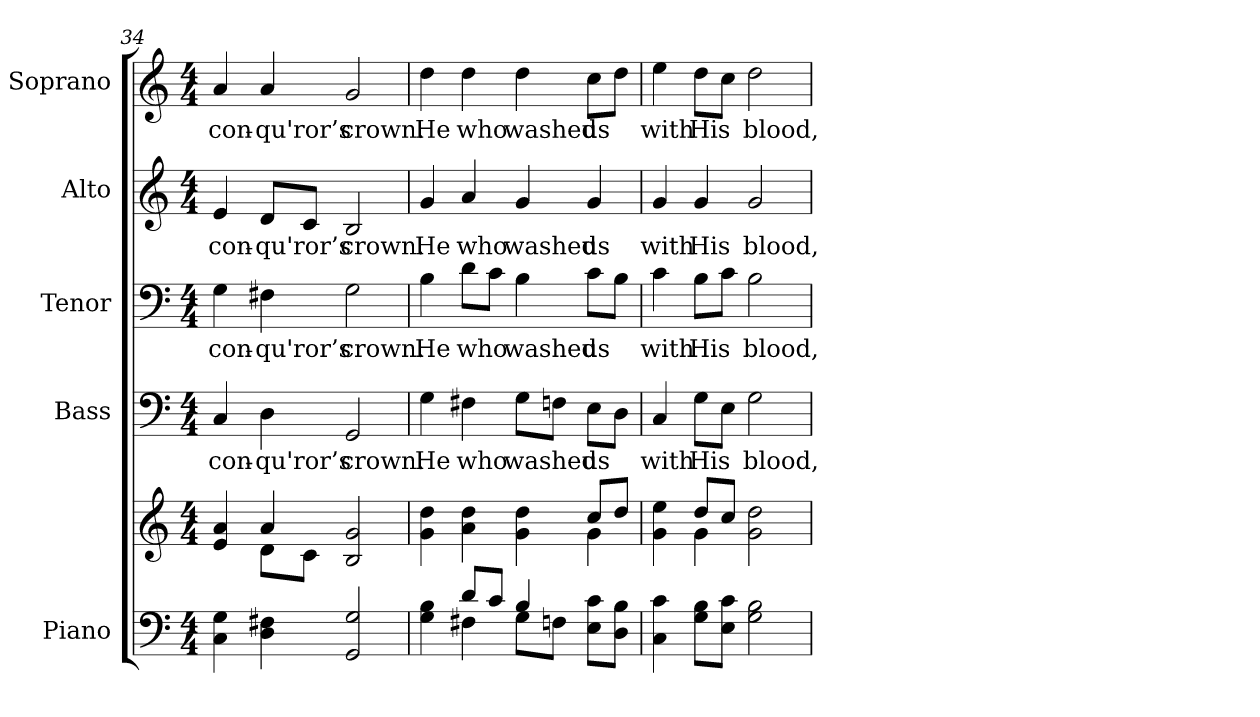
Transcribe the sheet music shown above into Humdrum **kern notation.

**kern	**kern	**kern	**text	**kern	**text	**kern	**text	**kern	**text
*part5	*part5	*part4	*part4	*part3	*part3	*part2	*part2	*part1	*part1
*staff6	*staff5	*staff4	*staff4	*staff3	*staff3	*staff2	*staff2	*staff1	*staff1
*I"Piano	*	*I"Bass	*	*I"Tenor	*	*I"Alto	*	*I"Soprano	*
*I'Pno.	*	*I'B.	*	*I'T.	*	*I'A.	*	*I'S.	*
*clefF4	*clefG2	*clefF4	*	*clefF4	*	*clefG2	*	*clefG2	*
*k[]	*k[]	*k[]	*	*k[]	*	*k[]	*	*k[]	*
*C:	*C:	*C:	*	*C:	*	*C:	*	*C:	*
*M4/4	*M4/4	*M4/4	*	*M4/4	*	*M4/4	*	*M4/4	*
=34	=34	=34	=34	=34	=34	=34	=34	=34	=34
*	*^	*	*	*	*	*	*	*	*
!	!	!	!	!LO:LY:b:color=#000000	!	!	!	!	!	!
!	!	!	!	!	!	!LO:LY:b:color=#000000	!	!	!	!
!	!	!	!	!	!	!	!	!LO:LY:b:color=#000000	!	!
!	!	!	!	!	!	!	!	!	!	!LO:LY:b:color=#000000
4Ci\ 4Gi	4ei/ 4ai	4ryy	4Ci/	con-	4Gi\	con-	4ei/	con-	4ai/	con-
!	!	!	!	!LO:LY:b:color=#000000	!	!	!	!	!	!
!	!	!	!	!	!	!LO:LY:b:color=#000000	!	!	!	!
!	!	!	!	!	!	!	!	!LO:LY:b:color=#000000	!	!
!	!	!	!	!	!	!	!	!	!	!LO:LY:b:color=#000000
4Di\ 4F#Xi	4ai/	8di\L	4Di\	-qu'ror’s	4F#Xi\	-qu'ror’s	8di/L	-qu'ror’s	4ai/	-qu'ror’s
.	.	8ci\J	.	.	.	.	8ci/J	.	.	.
!	!	!	!	!LO:LY:b:color=#000000	!	!	!	!	!	!
!	!	!	!	!	!	!LO:LY:b:color=#000000	!	!	!	!
!	!	!	!	!	!	!	!	!LO:LY:b:color=#000000	!	!
!	!	!	!	!	!	!	!	!	!	!LO:LY:b:color=#000000
2GGi/ 2Gi	2Bi/ 2gi	2ryy	2GGi/	crown.	2Gi\	crown.	2Bi/	crown.	2gi/	crown.
!!LO:PB:g=z
=35	=35	=35	=35	=35	=35	=35	=35	=35	=35	=35
*^	*	*	*	*	*	*	*	*	*	*
!	!	!	!	!	!LO:LY:b:color=#000000	!	!	!	!	!	!
!	!	!	!	!	!	!	!LO:LY:b:color=#000000	!	!	!	!
!	!	!	!	!	!	!	!	!	!LO:LY:b:color=#000000	!	!
!	!	!	!	!	!	!	!	!	!	!	!LO:LY:b:color=#000000
4Gi\ 4Bi	4ryy	4gi\ 4ddi	2ryy	4Gi\	He	4Bi\	He	4gi/	He	4ddi\	He
!	!	!	!	!	!LO:LY:b:color=#000000	!	!	!	!	!	!
!	!	!	!	!	!	!	!LO:LY:b:color=#000000	!	!	!	!
!	!	!	!	!	!	!	!	!	!LO:LY:b:color=#000000	!	!
!	!	!	!	!	!	!	!	!	!	!	!LO:LY:b:color=#000000
8di/L	4F#Xi\	4ai\ 4ddi	.	4F#Xi\	who	8di\L	who	4ai/	who	4ddi\	who
8ci/J	.	.	.	.	.	8ci\J	.	.	.	.	.
!	!	!	!	!	!LO:LY:b:color=#000000	!	!	!	!	!	!
!	!	!	!	!	!	!	!LO:LY:b:color=#000000	!	!	!	!
!	!	!	!	!	!	!	!	!	!LO:LY:b:color=#000000	!	!
!	!	!	!	!	!	!	!	!	!	!	!LO:LY:b:color=#000000
4Bi/	8Gi\L	4gi\ 4ddi	4ryy	8Gi\L	washed	4Bi\	washed	4gi/	washed	4ddi\	washed
.	8Fni\J	.	.	8Fni\J	.	.	.	.	.	.	.
!	!	!	!	!	!LO:LY:b:color=#000000	!	!	!	!	!	!
!	!	!	!	!	!	!	!LO:LY:b:color=#000000	!	!	!	!
!	!	!	!	!	!	!	!	!	!LO:LY:b:color=#000000	!	!
!	!	!	!	!	!	!	!	!	!	!	!LO:LY:b:color=#000000
8Ei\ 8ciL	4ryy	8cci/L	4gi\	8Ei\L	us	8ci\L	us	4gi/	us	8cci\L	us
8Di\ 8BiJ	.	8ddi/J	.	8Di\J	.	8Bi\J	.	.	.	8ddi\J	.
*v	*v	*	*	*	*	*	*	*	*	*	*
=36	=36	=36	=36	=36	=36	=36	=36	=36	=36	=36
!	!	!	!	!LO:LY:b:color=#000000	!	!	!	!	!	!
!	!	!	!	!	!	!LO:LY:b:color=#000000	!	!	!	!
!	!	!	!	!	!	!	!	!LO:LY:b:color=#000000	!	!
!	!	!	!	!	!	!	!	!	!	!LO:LY:b:color=#000000
4Ci\ 4ci	4gi\ 4eei	4ryy	4Ci/	with	4ci\	with	4gi/	with	4eei\	with
!	!	!	!	!LO:LY:b:color=#000000	!	!	!	!	!	!
!	!	!	!	!	!	!LO:LY:b:color=#000000	!	!	!	!
!	!	!	!	!	!	!	!	!LO:LY:b:color=#000000	!	!
!	!	!	!	!	!	!	!	!	!	!LO:LY:b:color=#000000
8Gi\ 8BiL	8ddi/L	4gi\	8Gi\L	His	8Bi\L	His	4gi/	His	8ddi\L	His
8Ei\ 8ciJ	8cci/J	.	8Ei\J	.	8ci\J	.	.	.	8cci\J	.
!	!	!	!	!LO:LY:b:color=#000000	!	!	!	!	!	!
!	!	!	!	!	!	!LO:LY:b:color=#000000	!	!	!	!
!	!	!	!	!	!	!	!	!LO:LY:b:color=#000000	!	!
!	!	!	!	!	!	!	!	!	!	!LO:LY:b:color=#000000
2Gi\ 2Bi	2gi\ 2ddi	2ryy	2Gi\	blood,	2Bi\	blood,	2gi/	blood,	2ddi\	blood,
*	*v	*v	*	*	*	*	*	*	*	*
=	=	=	=	=	=	=	=	=	=
*-	*-	*-	*-	*-	*-	*-	*-	*-	*-
